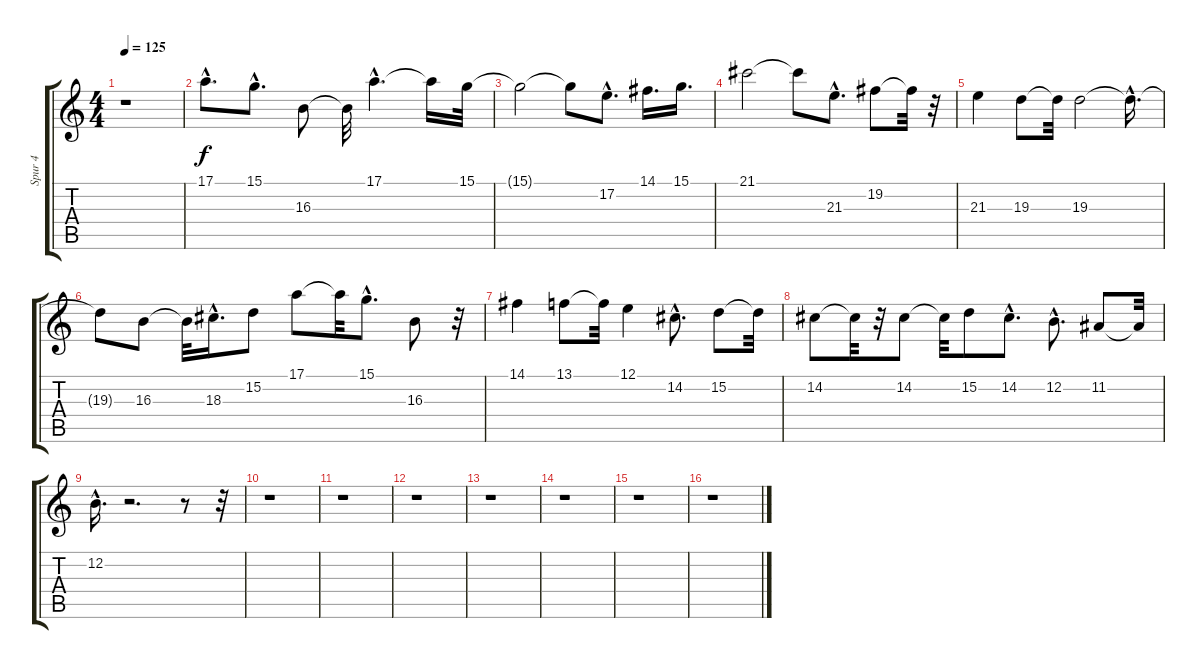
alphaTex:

\track ("Spur 4" "Spur 4") {instrument stringensemble1}
\staff {score tabs}
\tuning (E4 B3 G3 D3 A2 E2) {hide}
\ts (4 4)
\tempo 125
\clef g2
\ks c
r.1{dy f instrument stringensemble1} |
17.1{hac}.8{d} 15.1{hac}.8{d} 16.3.8 16.3{t}.32 17.1{hac}.4{d} 17.1{t}.16 15.1.32 |
15.1{t}.2 15.1{t}.8 17.2{hac}.8{d} 14.1.16{d} 15.1.16{d} |
21.1.2 21.1{t}.8 21.3{hac}.8{d} 19.2.8 19.2{t}.32 r.32 |
21.3.4 19.3.8 19.3{t}.32 19.3.2 19.3{hac t}.16{d} |
19.3{t}.8 16.3.8 16.3{t}.32 18.3{hac}.16{d} 15.2.8 17.1.8 17.1{t}.32 15.1{hac}.8{d} 16.3.8 r.32 |
14.1.4 13.1.8 13.1{t}.32 12.1.4 14.2{hac}.8{d} 15.2.8 15.2{t}.32 |
14.2.8 14.2{t}.32 r.32 14.2.8 14.2{t}.32 15.2.8 14.2{hac}.8{d} 12.2{hac}.8{d} 11.2.8 11.2{t}.32 |
12.2{hac}.16{d} r.2{d} r.8 r.32 |
r.1 |
r.1 |
r.1 |
r.1 |
r.1 |
r.1 |
r.1
